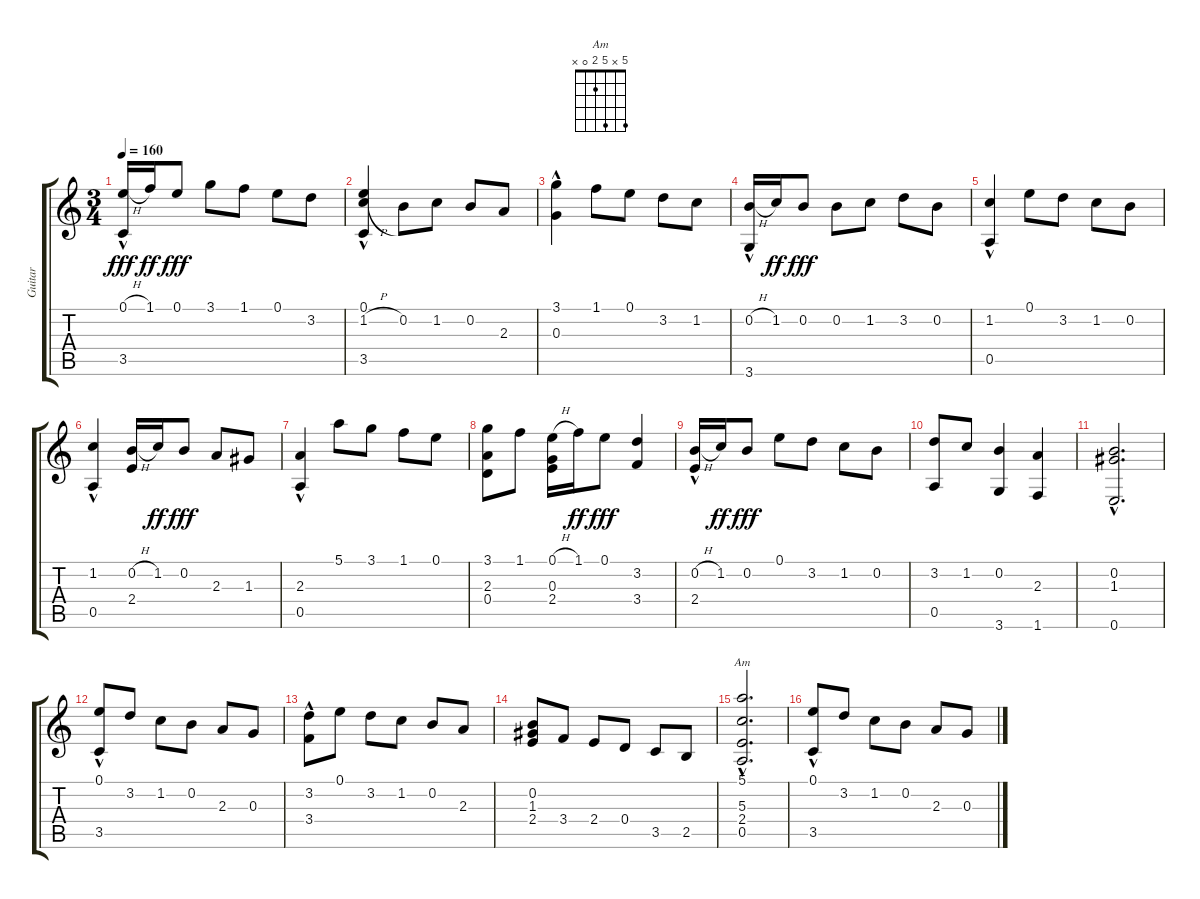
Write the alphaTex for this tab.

\track ("Guitar" "Guitar") {instrument acousticguitarsteel}
\staff {score tabs}
\tuning (E4 B3 G3 D3 A2 E2) {hide}
\chord ("Am" 5 x 5 2 0 x)
\ts (3 4)
\tempo 160
\clef g2
\ks c
(0.1{h} 3.5{hac}).16{dy fff} 1.1.16{dy ff} 0.1.8{dy fff} 3.1.8 1.1.8 0.1.8 3.2.8 |
(0.1 1.2{h} 3.5{hac}).4 0.2.8 1.2.8 0.2.8 2.3.8 |
(3.1 0.3{hac}).4 1.1.8 0.1.8 3.2.8 1.2.8 |
(0.2{h} 3.6{hac}).16 1.2.16{dy ff} 0.2.8{dy fff} 0.2.8 1.2.8 3.2.8 0.2.8 |
(1.2 0.5{hac}).4 0.1.8 3.2.8 1.2.8 0.2.8 |
(1.2 0.5{hac}).4 (0.2{h} 2.4).16 1.2.16{dy ff} 0.2.8{dy fff} 2.3.8 1.3.8 |
(2.3 0.5{hac}).4 5.1.8 3.1.8 1.1.8 0.1.8 |
(3.1 2.3 0.4).8 1.1.8 (0.1{h} 0.3 2.4).16 1.1.16{dy ff} 0.1.8{dy fff} (3.2 3.4).4 |
(0.2{h} 2.4{hac}).16 1.2.16{dy ff} 0.2.8{dy fff} 0.1.8 3.2.8 1.2.8 0.2.8 |
(3.2 0.5).8 1.2.8 (0.2 3.6).4 (2.3 1.6).4 |
(0.2{hac} 1.3{hac} 0.6).2{d} |
(0.1 3.5{hac}).8 3.2.8 1.2.8 0.2.8 2.3.8 0.3.8 |
(3.2 3.4{hac}).8 0.1.8 3.2.8 1.2.8 0.2.8 2.3.8 |
(0.2 1.3 2.4).8 3.4.8 2.4.8 0.4.8 3.5.8 2.5.8 |
(5.1{hac} 5.3{hac} 2.4{hac} 0.5{hac}).2{d ch "Am"} |
(0.1 3.5{hac}).8 3.2.8 1.2.8 0.2.8 2.3.8 0.3.8
